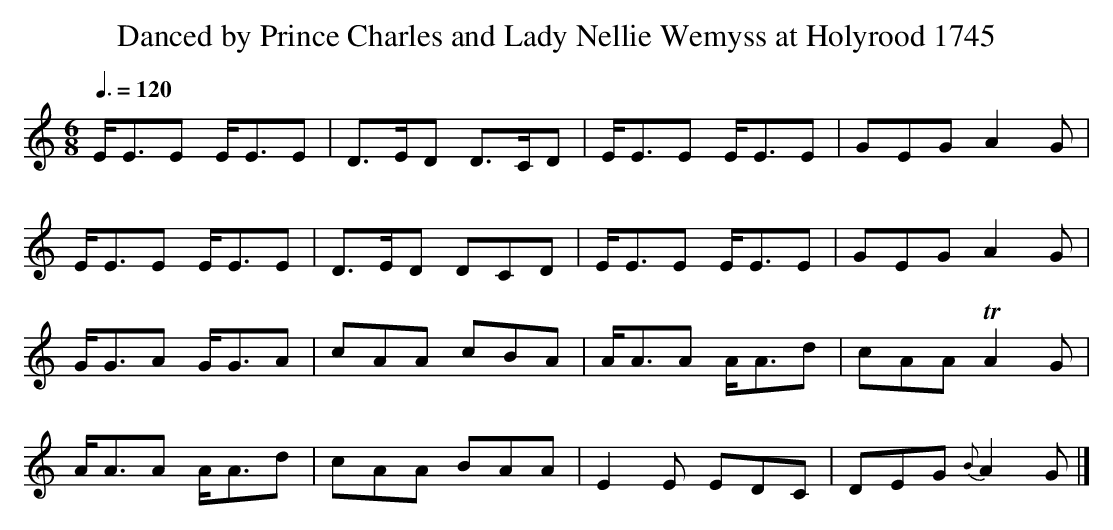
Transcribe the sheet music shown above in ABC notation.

X:1
T:Danced by Prince Charles and Lady Nellie Wemyss at Holyrood 1745
M:6/8
L:1/8
Q:3/8=120
K:Gmix
E<EE E<EE|D>ED D>CD|E<EE E<EE|GEG    A2G |
E<EE E<EE|D>ED DCD |E<EE E<EE|GEG    A2G |
G<GA G<GA|cAA  cBA |A<AA A<Ad|cAA   TA2G |
A<AA A<Ad|cAA  BAA |E2E  EDC |DEG {B}A2G|]
